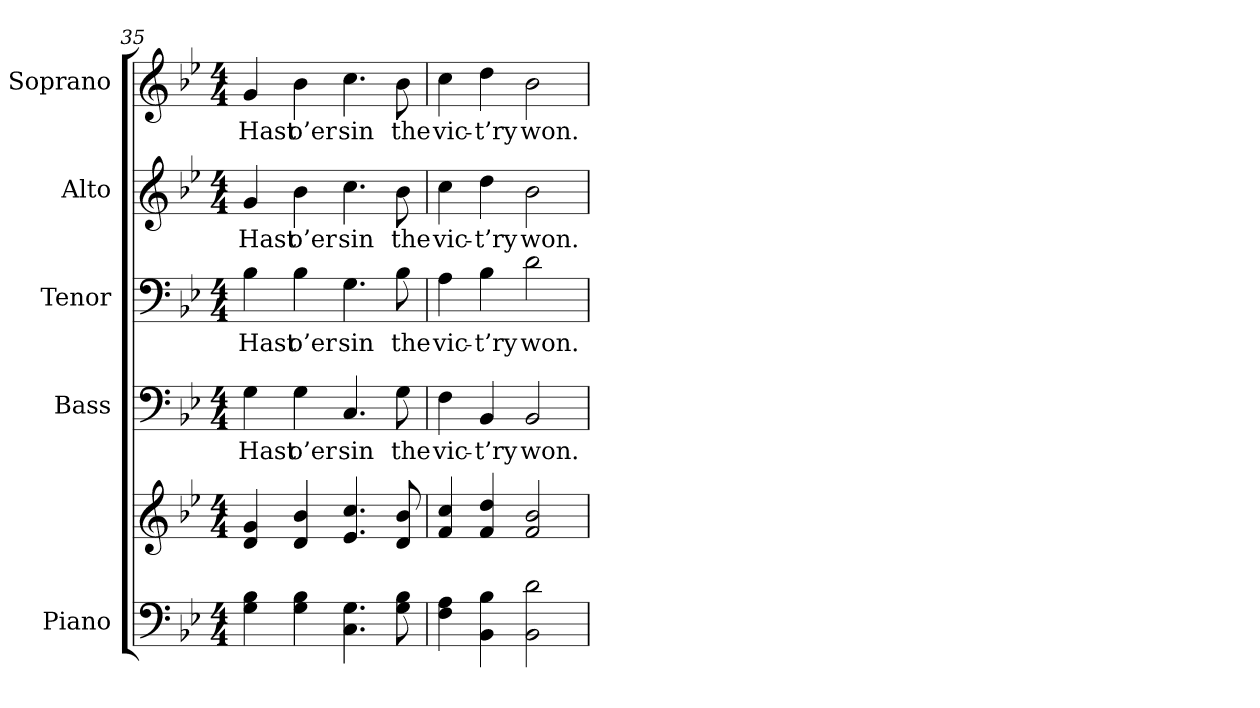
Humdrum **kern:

**kern	**kern	**kern	**text	**kern	**text	**kern	**text	**kern	**text
*part5	*part5	*part4	*part4	*part3	*part3	*part2	*part2	*part1	*part1
*staff6	*staff5	*staff4	*staff4	*staff3	*staff3	*staff2	*staff2	*staff1	*staff1
*I"Piano	*	*I"Bass	*	*I"Tenor	*	*I"Alto	*	*I"Soprano	*
*I'Pno.	*	*I'B.	*	*I'T.	*	*I'A.	*	*I'S.	*
!!LO:PB:g=z
*clefF4	*clefG2	*clefF4	*	*clefF4	*	*clefG2	*	*clefG2	*
*k[b-e-]	*k[b-e-]	*k[b-e-]	*	*k[b-e-]	*	*k[b-e-]	*	*k[b-e-]	*
*B-:	*B-:	*B-:	*	*B-:	*	*B-:	*	*B-:	*
*M4/4	*M4/4	*M4/4	*	*M4/4	*	*M4/4	*	*M4/4	*
=35	=35	=35	=35	=35	=35	=35	=35	=35	=35
!	!	!	!LO:LY:b:color=#000000	!	!	!	!	!	!
!	!	!	!	!	!LO:LY:b:color=#000000	!	!	!	!
!	!	!	!	!	!	!	!LO:LY:b:color=#000000	!	!
!	!	!	!	!	!	!	!	!	!LO:LY:b:color=#000000
4Gi\ 4B-i	4di/ 4gi	4Gi\	Hast	4B-i\	Hast	4gi/	Hast	4gi/	Hast
!	!	!	!LO:LY:b:color=#000000	!	!	!	!	!	!
!	!	!	!	!	!LO:LY:b:color=#000000	!	!	!	!
!	!	!	!	!	!	!	!LO:LY:b:color=#000000	!	!
!	!	!	!	!	!	!	!	!	!LO:LY:b:color=#000000
4Gi\ 4B-i	4di/ 4b-i	4Gi\	o’er	4B-i\	o’er	4b-i\	o’er	4b-i\	o’er
!	!	!	!LO:LY:b:color=#000000	!	!	!	!	!	!
!	!	!	!	!	!LO:LY:b:color=#000000	!	!	!	!
!	!	!	!	!	!	!	!LO:LY:b:color=#000000	!	!
!	!	!	!	!	!	!	!	!	!LO:LY:b:color=#000000
4.Ci\ 4.Gi	4.e-i/ 4.cci	4.Ci/	sin	4.Gi\	sin	4.cci\	sin	4.cci\	sin
!	!	!	!LO:LY:b:color=#000000	!	!	!	!	!	!
!	!	!	!	!	!LO:LY:b:color=#000000	!	!	!	!
!	!	!	!	!	!	!	!LO:LY:b:color=#000000	!	!
!	!	!	!	!	!	!	!	!	!LO:LY:b:color=#000000
8Gi\ 8B-i	8di/ 8b-i	8Gi\	the	8B-i\	the	8b-i\	the	8b-i\	the
=36	=36	=36	=36	=36	=36	=36	=36	=36	=36
!	!	!	!LO:LY:b:color=#000000	!	!	!	!	!	!
!	!	!	!	!	!LO:LY:b:color=#000000	!	!	!	!
!	!	!	!	!	!	!	!LO:LY:b:color=#000000	!	!
!	!	!	!	!	!	!	!	!	!LO:LY:b:color=#000000
4Fi\ 4Ai	4fi/ 4cci	4Fi\	vic-	4Ai\	vic-	4cci\	vic-	4cci\	vic-
!	!	!	!LO:LY:b:color=#000000	!	!	!	!	!	!
!	!	!	!	!	!LO:LY:b:color=#000000	!	!	!	!
!	!	!	!	!	!	!	!LO:LY:b:color=#000000	!	!
!	!	!	!	!	!	!	!	!	!LO:LY:b:color=#000000
4BB-i\ 4B-i	4fi/ 4ddi	4BB-i/	-t’ry	4B-i\	-t’ry	4ddi\	-t’ry	4ddi\	-t’ry
!	!	!	!LO:LY:b:color=#000000	!	!	!	!	!	!
!	!	!	!	!	!LO:LY:b:color=#000000	!	!	!	!
!	!	!	!	!	!	!	!LO:LY:b:color=#000000	!	!
!	!	!	!	!	!	!	!	!	!LO:LY:b:color=#000000
2BB-i\ 2di	2fi/ 2b-i	2BB-i/	won.	2di\	won.	2b-i\	won.	2b-i\	won.
=	=	=	=	=	=	=	=	=	=
*-	*-	*-	*-	*-	*-	*-	*-	*-	*-
